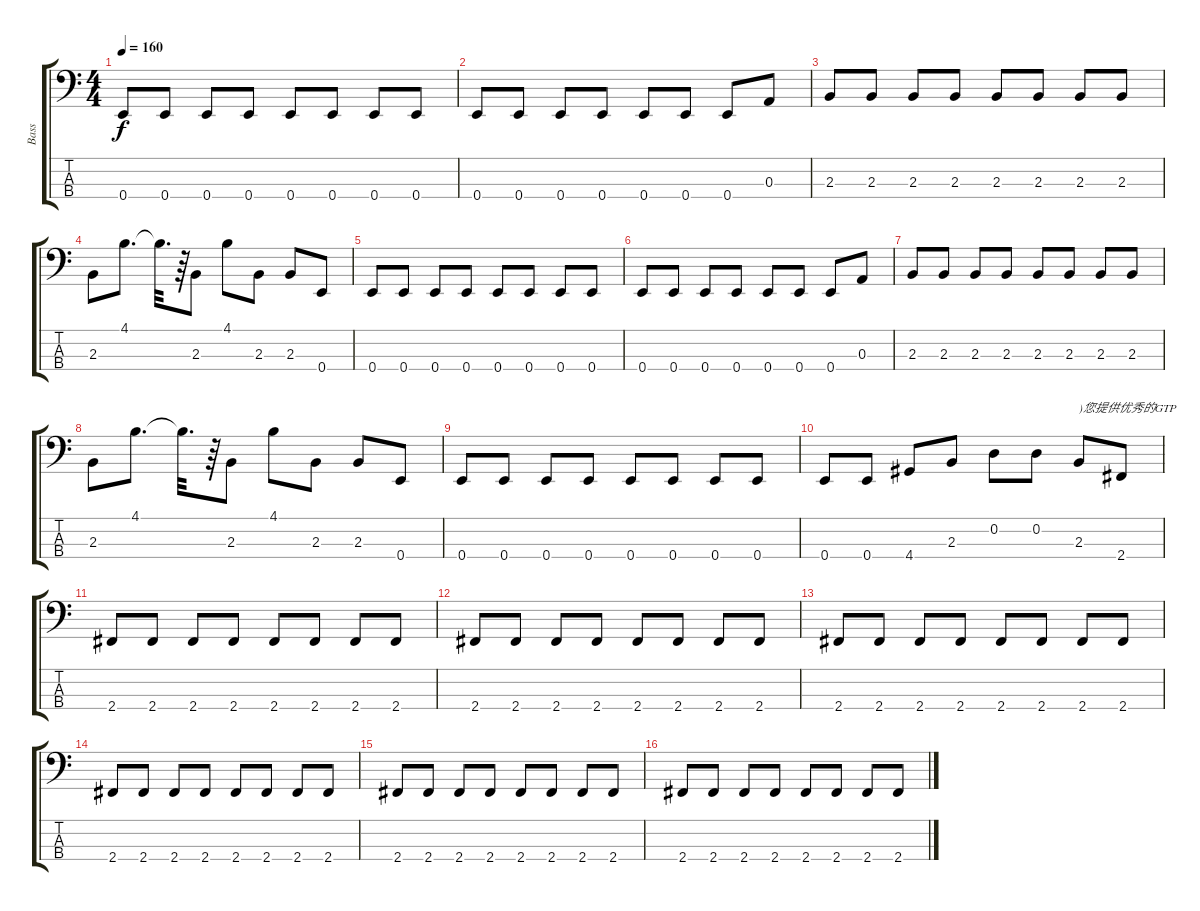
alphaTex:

\track ("Bass" "Bass") {instrument electricbasspick}
\staff {score tabs}
\tuning (G2 D2 A1 E1) {hide}
\ts (4 4)
\tempo 160
\clef f4
\ks c
0.4.8{dy f} 0.4.8 0.4.8 0.4.8 0.4.8 0.4.8 0.4.8 0.4.8 |
0.4.8 0.4.8 0.4.8 0.4.8 0.4.8 0.4.8 0.4.8 0.3.8 |
2.3.8 2.3.8 2.3.8 2.3.8 2.3.8 2.3.8 2.3.8 2.3.8 |
2.3.8 4.1.8{d} 4.1{t}.32{d} r.64 2.3.8 4.1.8 2.3.8 2.3.8 0.4.8 |
0.4.8 0.4.8 0.4.8 0.4.8 0.4.8 0.4.8 0.4.8 0.4.8 |
0.4.8 0.4.8 0.4.8 0.4.8 0.4.8 0.4.8 0.4.8 0.3.8 |
2.3.8 2.3.8 2.3.8 2.3.8 2.3.8 2.3.8 2.3.8 2.3.8 |
2.3.8 4.1.8{d} 4.1{t}.32{d} r.64 2.3.8 4.1.8 2.3.8 2.3.8 0.4.8 |
0.4.8 0.4.8 0.4.8 0.4.8 0.4.8 0.4.8 0.4.8 0.4.8 |
0.4.8 0.4.8 4.4.8 2.3.8 0.2.8 0.2.8 2.3.8{txt ")您提供优秀的GTP"} 2.4.8 |
2.4.8 2.4.8 2.4.8 2.4.8 2.4.8 2.4.8 2.4.8 2.4.8 |
2.4.8 2.4.8 2.4.8 2.4.8 2.4.8 2.4.8 2.4.8 2.4.8 |
2.4.8 2.4.8 2.4.8 2.4.8 2.4.8 2.4.8 2.4.8 2.4.8 |
2.4.8 2.4.8 2.4.8 2.4.8 2.4.8 2.4.8 2.4.8 2.4.8 |
2.4.8 2.4.8 2.4.8 2.4.8 2.4.8 2.4.8 2.4.8 2.4.8 |
2.4.8 2.4.8 2.4.8 2.4.8 2.4.8 2.4.8 2.4.8 2.4.8
